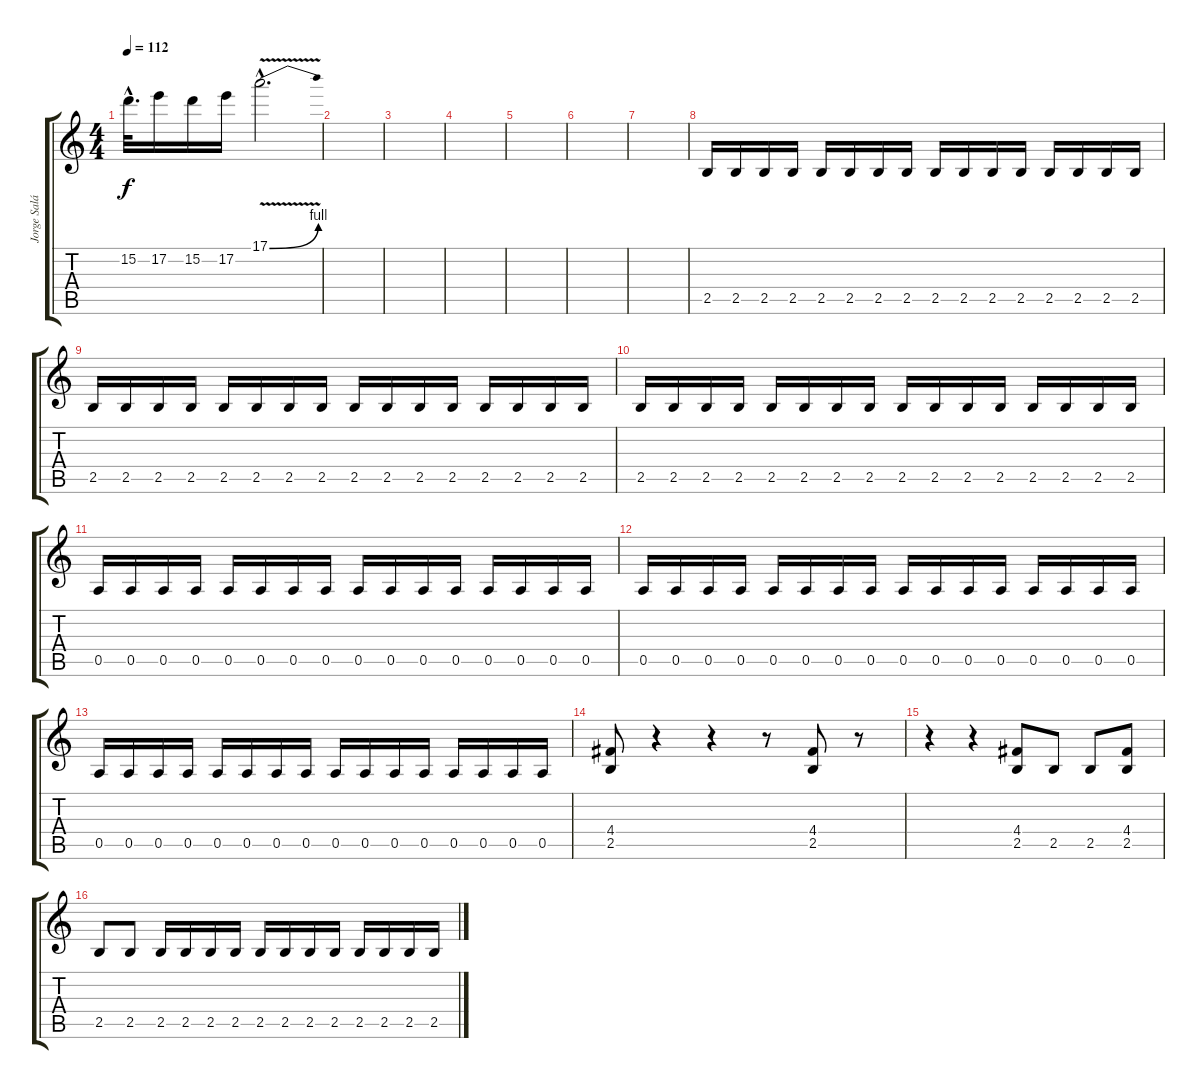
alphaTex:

\track ("Jorge Salán" "Jorge Salá") {instrument distortionguitar}
\staff {score tabs}
\tuning (E4 B3 G3 D3 A2 E2) {hide}
\ts (4 4)
\tempo 112
\clef g2
\ks c
15.2{hac t}.32{d dy f} 17.2.16 15.2.16 17.2.16 17.1{be (bend 0 0 60 4) v hac}.2{d} |
|
|
|
|
|
|
2.5.16{volume 12 instrument distortionguitar} 2.5.16 2.5.16 2.5.16 2.5.16 2.5.16 2.5.16 2.5.16 2.5.16 2.5.16 2.5.16 2.5.16 2.5.16 2.5.16 2.5.16 2.5.16 |
2.5.16 2.5.16 2.5.16 2.5.16 2.5.16 2.5.16 2.5.16 2.5.16 2.5.16 2.5.16 2.5.16 2.5.16 2.5.16 2.5.16 2.5.16 2.5.16 |
2.5.16 2.5.16 2.5.16 2.5.16 2.5.16 2.5.16 2.5.16 2.5.16 2.5.16 2.5.16 2.5.16 2.5.16 2.5.16 2.5.16 2.5.16 2.5.16 |
0.5.16 0.5.16 0.5.16 0.5.16 0.5.16 0.5.16 0.5.16 0.5.16 0.5.16 0.5.16 0.5.16 0.5.16 0.5.16 0.5.16 0.5.16 0.5.16 |
0.5.16 0.5.16 0.5.16 0.5.16 0.5.16 0.5.16 0.5.16 0.5.16 0.5.16 0.5.16 0.5.16 0.5.16 0.5.16 0.5.16 0.5.16 0.5.16 |
0.5.16 0.5.16 0.5.16 0.5.16 0.5.16 0.5.16 0.5.16 0.5.16 0.5.16 0.5.16 0.5.16 0.5.16 0.5.16 0.5.16 0.5.16 0.5.16 |
(4.4 2.5).8 r.4 r.4 r.8 (4.4 2.5).8 r.8 |
r.4 r.4 (4.4 2.5).8 2.5.8 2.5.8 (4.4 2.5).8 |
2.5.8 2.5.8 2.5.16 2.5.16 2.5.16 2.5.16 2.5.16 2.5.16 2.5.16 2.5.16 2.5.16 2.5.16 2.5.16 2.5.16
